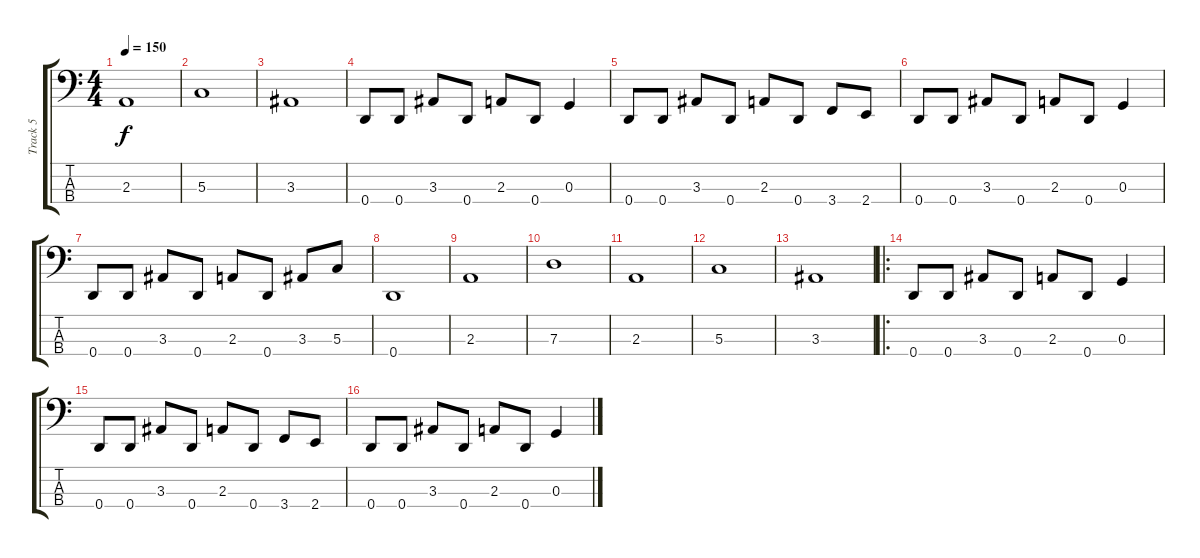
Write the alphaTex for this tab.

\track ("Track 5" "Track 5") {instrument electricbasspick}
\staff {score tabs}
\tuning (F2 C2 G1 D1) {hide}
\ts (4 4)
\tempo 150
\clef f4
\ks c
2.3.1{dy f} |
5.3.1 |
3.3.1 |
0.4.8 0.4.8 3.3.8 0.4.8 2.3.8 0.4.8 0.3.4 |
0.4.8 0.4.8 3.3.8 0.4.8 2.3.8 0.4.8 3.4.8 2.4.8 |
0.4.8 0.4.8 3.3.8 0.4.8 2.3.8 0.4.8 0.3.4 |
0.4.8 0.4.8 3.3.8 0.4.8 2.3.8 0.4.8 3.3.8 5.3.8 |
0.4.1 |
2.3.1 |
7.3.1 |
2.3.1 |
5.3.1 |
3.3.1 |
\ro
0.4.8 0.4.8 3.3.8 0.4.8 2.3.8 0.4.8 0.3.4 |
0.4.8 0.4.8 3.3.8 0.4.8 2.3.8 0.4.8 3.4.8 2.4.8 |
0.4.8 0.4.8 3.3.8 0.4.8 2.3.8 0.4.8 0.3.4
